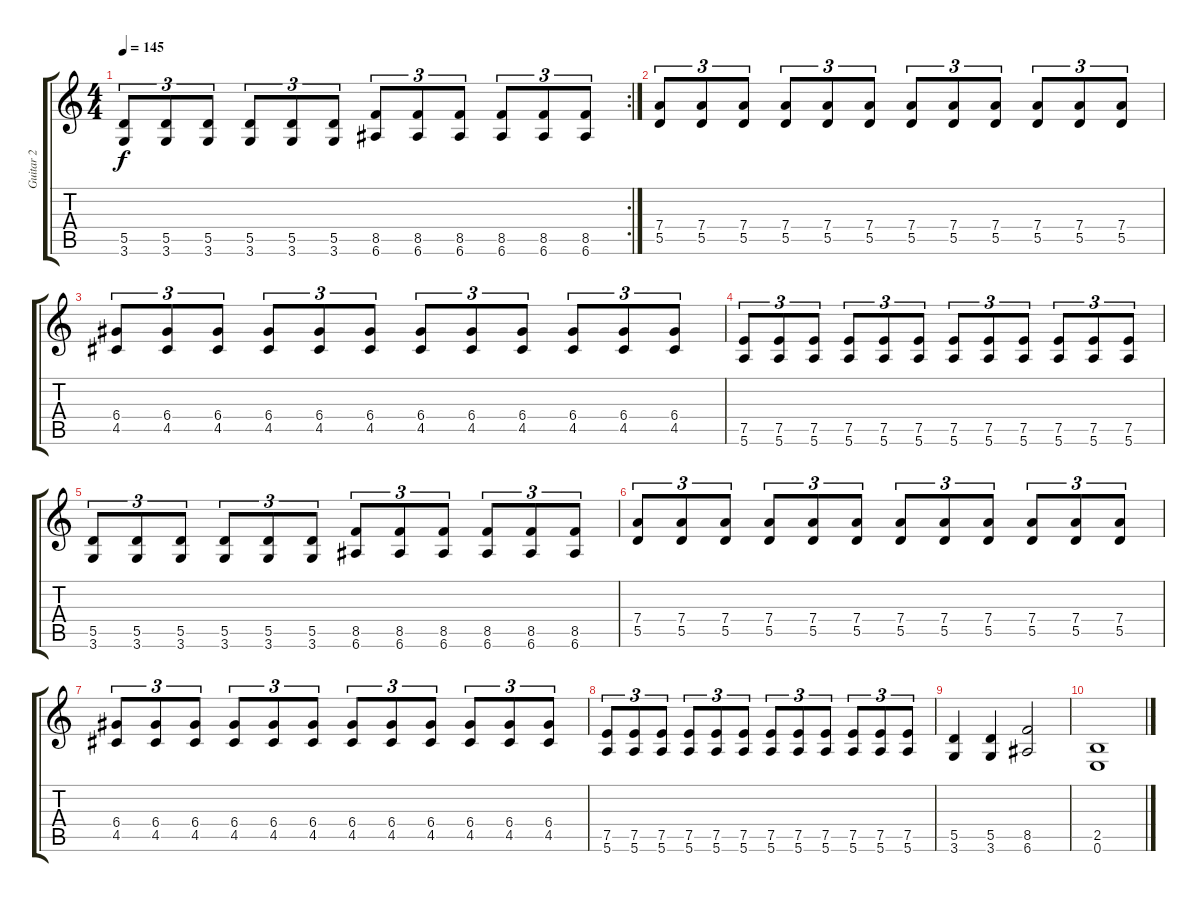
\track ("Guitar 2" "Guitar 2") {instrument distortionguitar}
\staff {score tabs}
\tuning (E4 B3 G3 D3 A2 E2) {hide}
\rc 2
\ts (4 4)
\tempo 145
\clef g2
\ks c
(5.5 3.6).8{tu (3 2) dy f} (5.5 3.6).8{tu (3 2)} (5.5 3.6).8{tu (3 2)} (5.5 3.6).8{tu (3 2)} (5.5 3.6).8{tu (3 2)} (5.5 3.6).8{tu (3 2)} (8.5 6.6).8{tu (3 2)} (8.5 6.6).8{tu (3 2)} (8.5 6.6).8{tu (3 2)} (8.5 6.6).8{tu (3 2)} (8.5 6.6).8{tu (3 2)} (8.5 6.6).8{tu (3 2)} |
(7.4 5.5).8{tu (3 2)} (7.4 5.5).8{tu (3 2)} (7.4 5.5).8{tu (3 2)} (7.4 5.5).8{tu (3 2)} (7.4 5.5).8{tu (3 2)} (7.4 5.5).8{tu (3 2)} (7.4 5.5).8{tu (3 2)} (7.4 5.5).8{tu (3 2)} (7.4 5.5).8{tu (3 2)} (7.4 5.5).8{tu (3 2)} (7.4 5.5).8{tu (3 2)} (7.4 5.5).8{tu (3 2)} |
(6.4 4.5).8{tu (3 2)} (6.4 4.5).8{tu (3 2)} (6.4 4.5).8{tu (3 2)} (6.4 4.5).8{tu (3 2)} (6.4 4.5).8{tu (3 2)} (6.4 4.5).8{tu (3 2)} (6.4 4.5).8{tu (3 2)} (6.4 4.5).8{tu (3 2)} (6.4 4.5).8{tu (3 2)} (6.4 4.5).8{tu (3 2)} (6.4 4.5).8{tu (3 2)} (6.4 4.5).8{tu (3 2)} |
(7.5 5.6).8{tu (3 2)} (7.5 5.6).8{tu (3 2)} (7.5 5.6).8{tu (3 2)} (7.5 5.6).8{tu (3 2)} (7.5 5.6).8{tu (3 2)} (7.5 5.6).8{tu (3 2)} (7.5 5.6).8{tu (3 2)} (7.5 5.6).8{tu (3 2)} (7.5 5.6).8{tu (3 2)} (7.5 5.6).8{tu (3 2)} (7.5 5.6).8{tu (3 2)} (7.5 5.6).8{tu (3 2)} |
(5.5 3.6).8{tu (3 2)} (5.5 3.6).8{tu (3 2)} (5.5 3.6).8{tu (3 2)} (5.5 3.6).8{tu (3 2)} (5.5 3.6).8{tu (3 2)} (5.5 3.6).8{tu (3 2)} (8.5 6.6).8{tu (3 2)} (8.5 6.6).8{tu (3 2)} (8.5 6.6).8{tu (3 2)} (8.5 6.6).8{tu (3 2)} (8.5 6.6).8{tu (3 2)} (8.5 6.6).8{tu (3 2)} |
(7.4 5.5).8{tu (3 2)} (7.4 5.5).8{tu (3 2)} (7.4 5.5).8{tu (3 2)} (7.4 5.5).8{tu (3 2)} (7.4 5.5).8{tu (3 2)} (7.4 5.5).8{tu (3 2)} (7.4 5.5).8{tu (3 2)} (7.4 5.5).8{tu (3 2)} (7.4 5.5).8{tu (3 2)} (7.4 5.5).8{tu (3 2)} (7.4 5.5).8{tu (3 2)} (7.4 5.5).8{tu (3 2)} |
(6.4 4.5).8{tu (3 2)} (6.4 4.5).8{tu (3 2)} (6.4 4.5).8{tu (3 2)} (6.4 4.5).8{tu (3 2)} (6.4 4.5).8{tu (3 2)} (6.4 4.5).8{tu (3 2)} (6.4 4.5).8{tu (3 2)} (6.4 4.5).8{tu (3 2)} (6.4 4.5).8{tu (3 2)} (6.4 4.5).8{tu (3 2)} (6.4 4.5).8{tu (3 2)} (6.4 4.5).8{tu (3 2)} |
(7.5 5.6).8{tu (3 2)} (7.5 5.6).8{tu (3 2)} (7.5 5.6).8{tu (3 2)} (7.5 5.6).8{tu (3 2)} (7.5 5.6).8{tu (3 2)} (7.5 5.6).8{tu (3 2)} (7.5 5.6).8{tu (3 2)} (7.5 5.6).8{tu (3 2)} (7.5 5.6).8{tu (3 2)} (7.5 5.6).8{tu (3 2)} (7.5 5.6).8{tu (3 2)} (7.5 5.6).8{tu (3 2)} |
(5.5 3.6).4 (5.5 3.6).4 (8.5 6.6).2 |
(2.5 0.6).1{volume 0}
